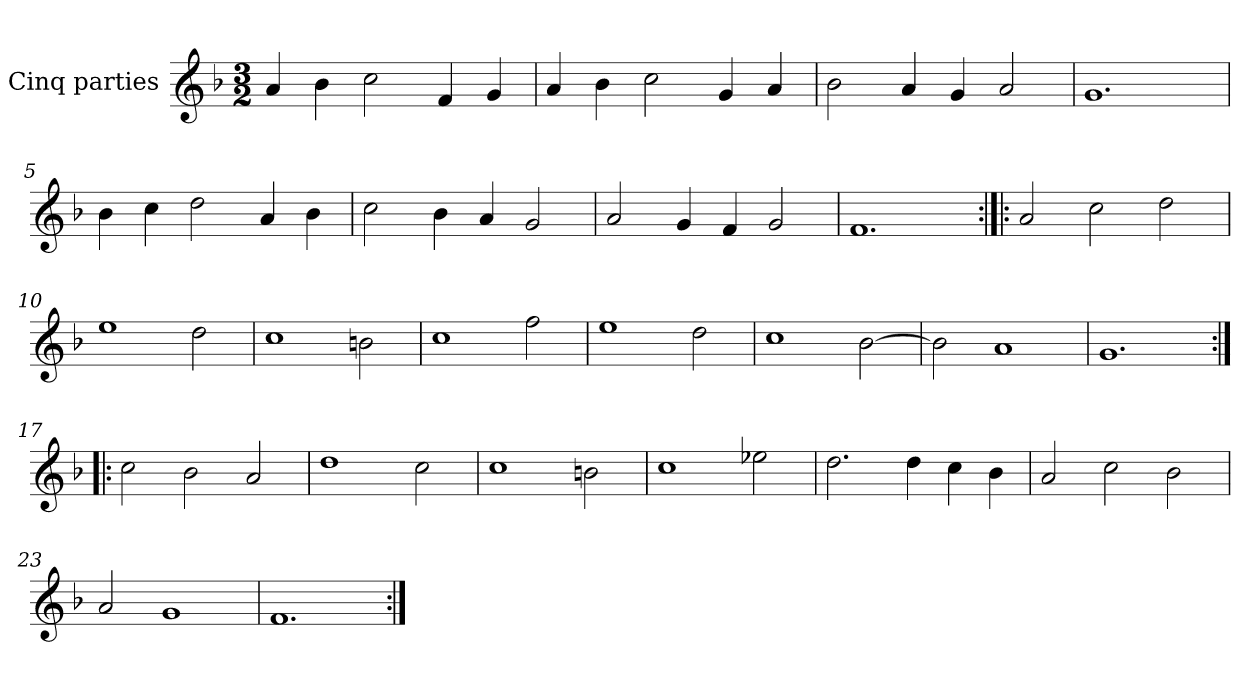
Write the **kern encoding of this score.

**kern
*part1
*staff1
*I"Cinq parties
*clefG2
*k[b-]
*M3/2
*MM180
=1
4a/
4b-\
2cc\
4f/
4g/
=2
4a/
4b-\
2cc\
4g/
4a/
=3
2b-\
4a/
4g/
2a/
=4
1.g
=5
4b-\
4cc\
2dd\
4a/
4b-\
=6
2cc\
4b-\
4a/
2g/
=7
2a/
4g/
4f/
2g/
=8
1.f
=9:|!|:
2a/
2cc\
2dd\
=10
1ee
2dd\
=11
1cc
2bn\
=12
1cc
2ff\
=13
1ee
2dd\
=14
1cc
[2b-\
=15
2b-\]
1a
=16
1.g
=17:|!|:
2cc\
2b-\
2a/
=18
1dd
2cc\
=19
1cc
2bn\
=20
1cc
2ee-X\
=21
2.dd\
4dd\
4cc\
4b-\
=22
2a/
2cc\
2b-\
=23
2a/
1g
=24
1.f
=:|!
*-
